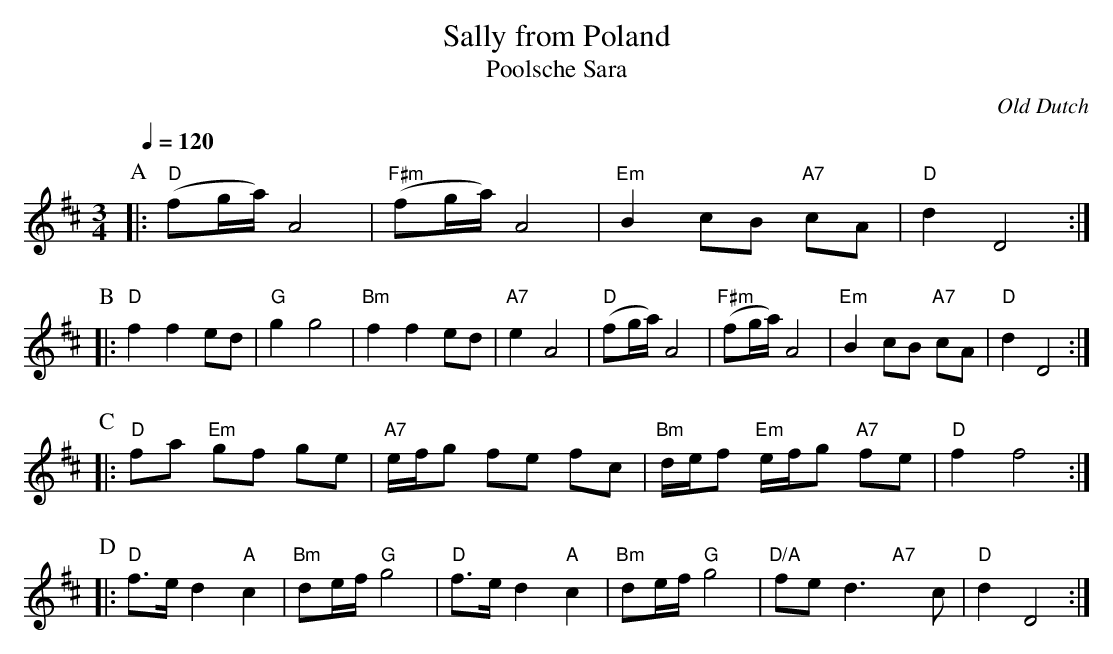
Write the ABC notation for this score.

X:1
T:Sally from Poland
T:Poolsche Sara
C:Old Dutch
Q:1/4=120
M:3/4
L:1/8
K:D
P:A
|: "D"(fg/a/)A4 | "F#m"(fg/a/)A4 | "Em"B2 cB "A7"cA | "D"d2 D4 :|
P:B
|: "D"f2f2ed | "G"g2g4 | "Bm"f2f2ed | "A7"e2A4 | "D"(fg/a/)A4 | "F#m"(fg/a/)A4 | "Em"B2 cB "A7"cA | "D"d2D4 :|
P:C
|: "D"fa "Em"gf ge | "A7"e/f/g fe fc | "Bm"d/e/f "Em"e/f/g "A7"fe | "D"f2 f4 :|
P:D
|: "D"f>ed2 "A"c2 | "Bm"de/f/ "G"g4 | "D"f>ed2 "A"c2 | "Bm"de/f/ "G"g4 | "D/A"x4 "A7"x2 & fe d3 c | "D"d2D4 :|
